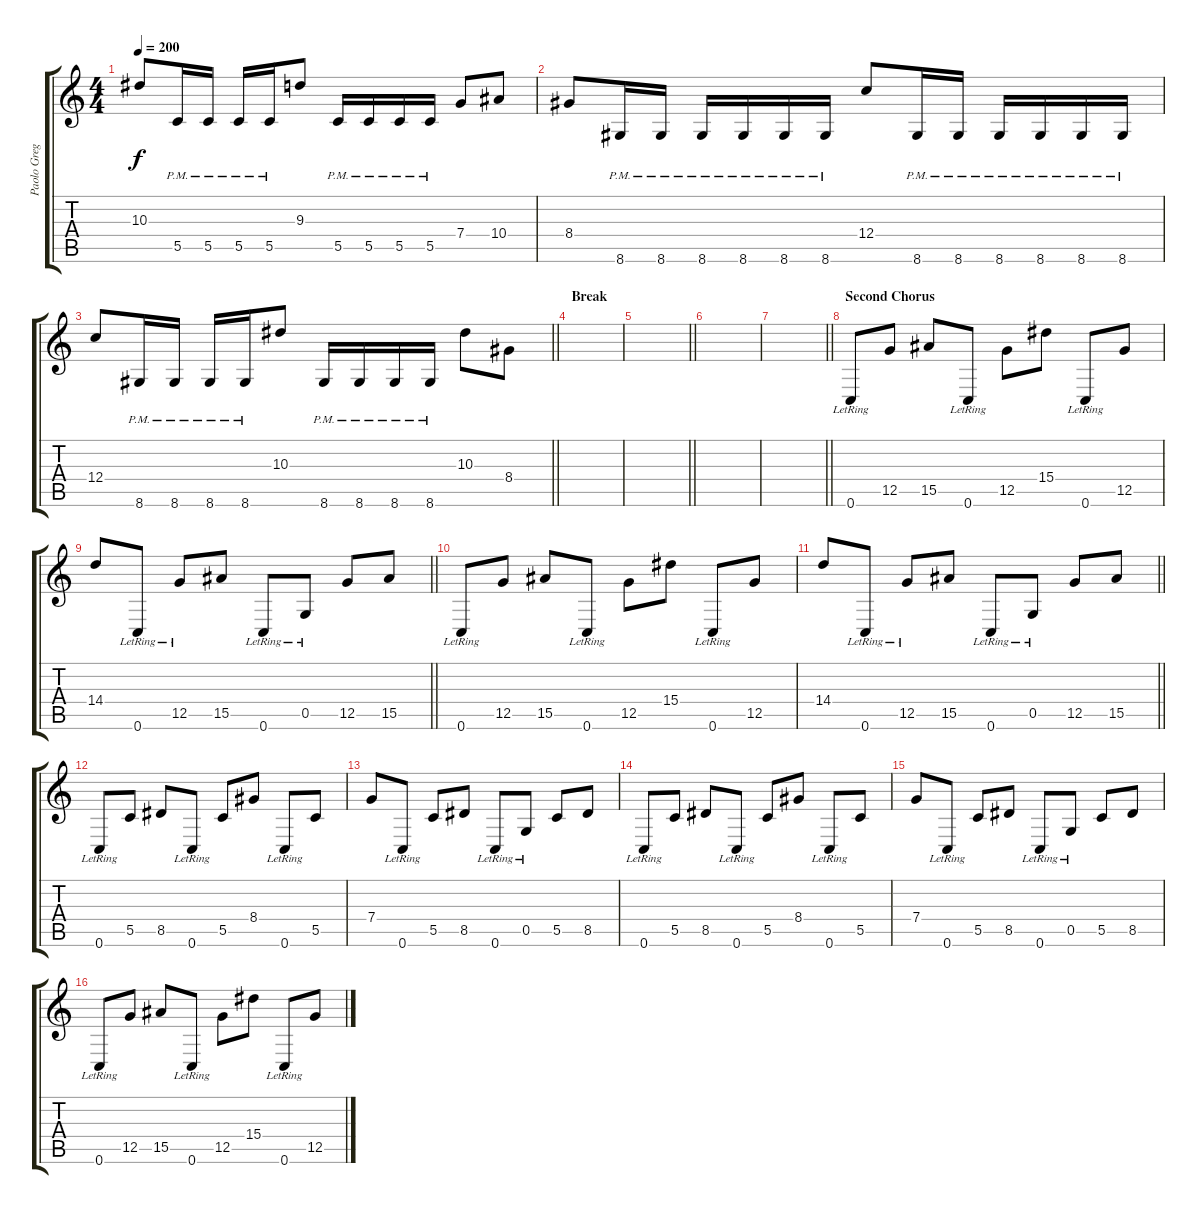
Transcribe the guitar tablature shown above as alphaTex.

\track ("Paolo Gregoletto" "Paolo Greg") {instrument electricbassfinger}
\staff {score tabs}
\tuning (D4 A3 F3 C3 G2 C2) {hide}
\ts (4 4)
\tempo 200
\clef g2
\ks c
10.3.8{dy f} 5.5{pm}.16 5.5{pm}.16 5.5{pm}.16 5.5{pm}.16 9.3.8 5.5{pm}.16 5.5{pm}.16 5.5{pm}.16 5.5{pm}.16 7.4.8 10.4.8 |
8.4.8 8.6{pm}.16 8.6{pm}.16 8.6{pm}.16 8.6{pm}.16 8.6{pm}.16 8.6{pm}.16 12.4.8 8.6{pm}.16 8.6{pm}.16 8.6{pm}.16 8.6{pm}.16 8.6{pm}.16 8.6{pm}.16 |
\barLineRight lightlight
12.4.8 8.6{pm}.16 8.6{pm}.16 8.6{pm}.16 8.6{pm}.16 10.3.8 8.6{pm}.16 8.6{pm}.16 8.6{pm}.16 8.6{pm}.16 10.3.8 8.4.8 |
\section ("" "Break")
|
\barLineRight lightlight
|
|
\barLineRight lightlight
|
\section ("" "Second Chorus")
0.6{lr}.8 12.5.8 15.5.8 0.6{lr}.8 12.5.8 15.4.8 0.6{lr}.8 12.5.8 |
\barLineRight lightlight
14.4.8 0.6{lr}.8 12.5{lr}.8 15.5.8 0.6{lr}.8 0.5{lr}.8 12.5.8 15.5.8 |
0.6{lr}.8 12.5.8 15.5.8 0.6{lr}.8 12.5.8 15.4.8 0.6{lr}.8 12.5.8 |
\barLineRight lightlight
14.4.8 0.6{lr}.8 12.5{lr}.8 15.5.8 0.6{lr}.8 0.5{lr}.8 12.5.8 15.5.8 |
0.6{lr}.8 5.5.8 8.5.8 0.6{lr}.8 5.5.8 8.4.8 0.6{lr}.8 5.5.8 |
7.4.8 0.6{lr}.8 5.5.8 8.5.8 0.6{lr}.8 0.5{lr}.8 5.5.8 8.5.8 |
0.6{lr}.8 5.5.8 8.5.8 0.6{lr}.8 5.5.8 8.4.8 0.6{lr}.8 5.5.8 |
7.4.8 0.6{lr}.8 5.5.8 8.5.8 0.6{lr}.8 0.5{lr}.8 5.5.8 8.5.8 |
0.6{lr}.8 12.5.8 15.5.8 0.6{lr}.8 12.5.8 15.4.8 0.6{lr}.8 12.5.8
